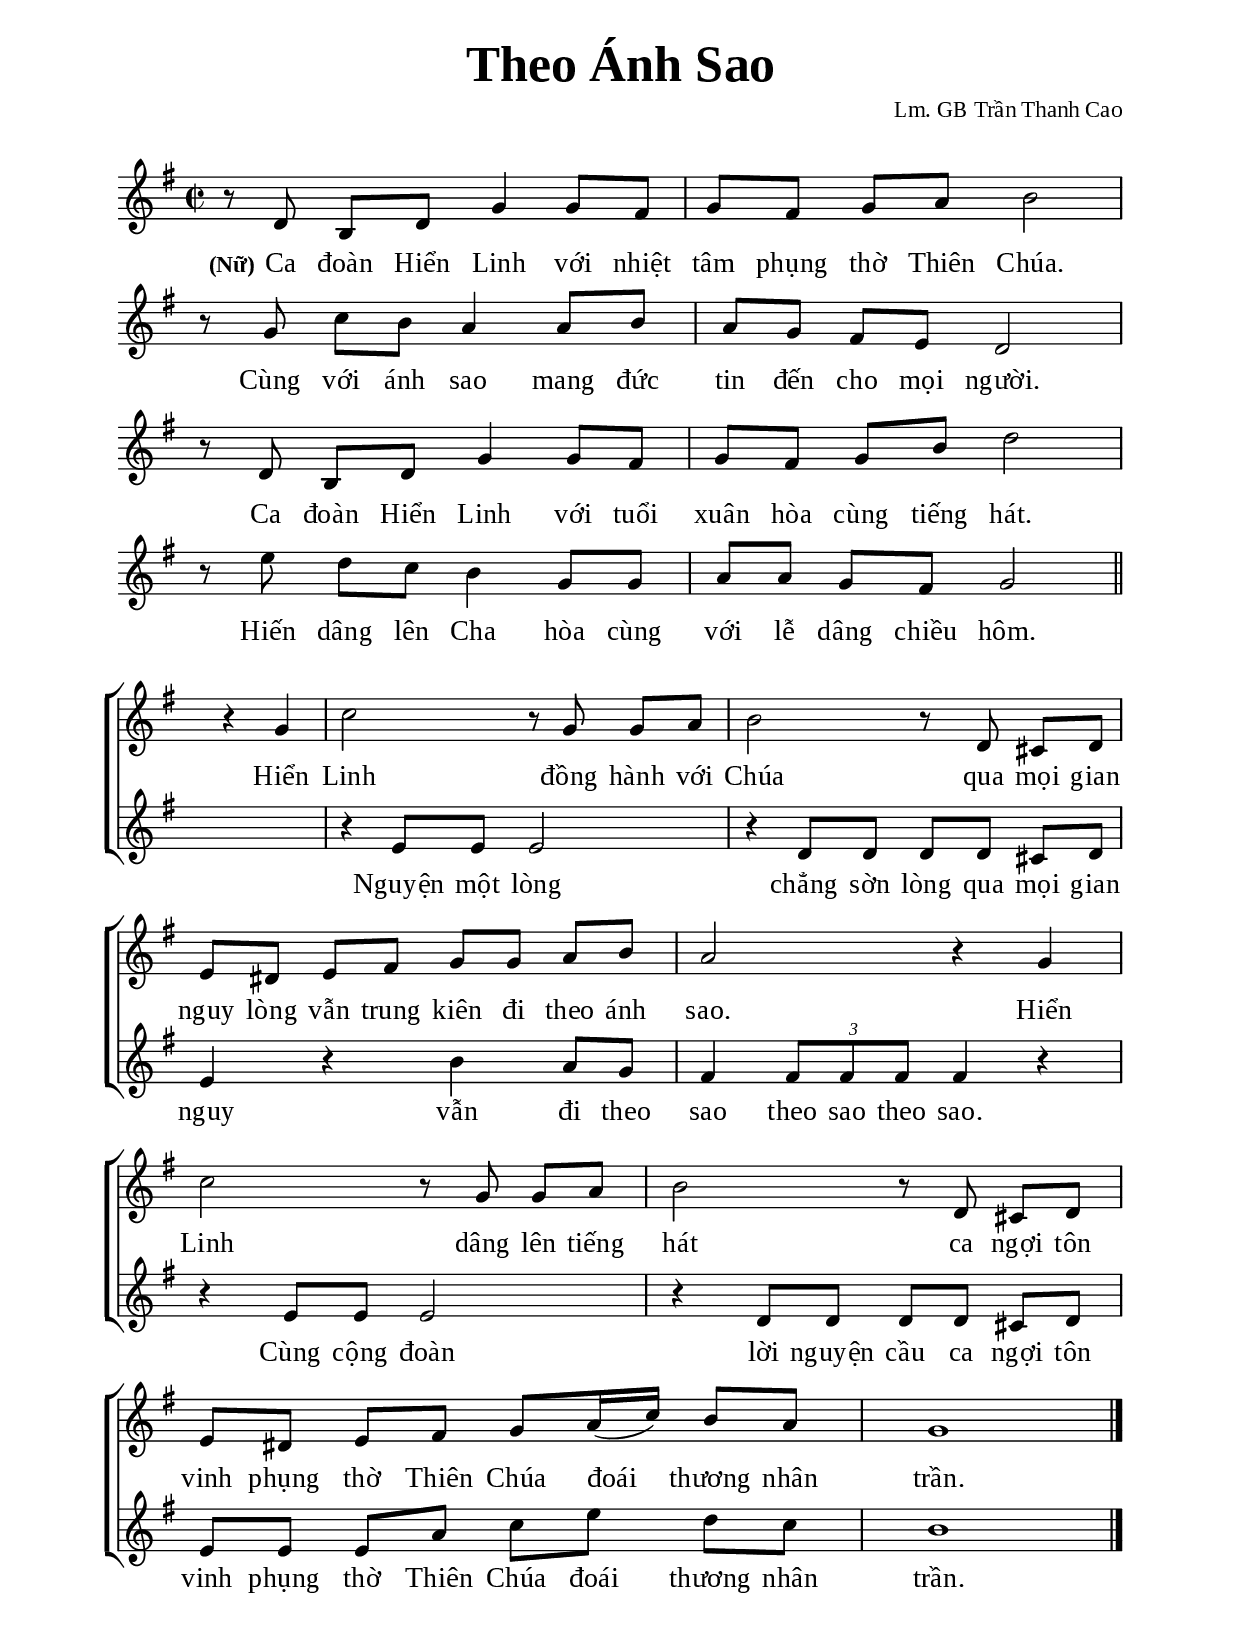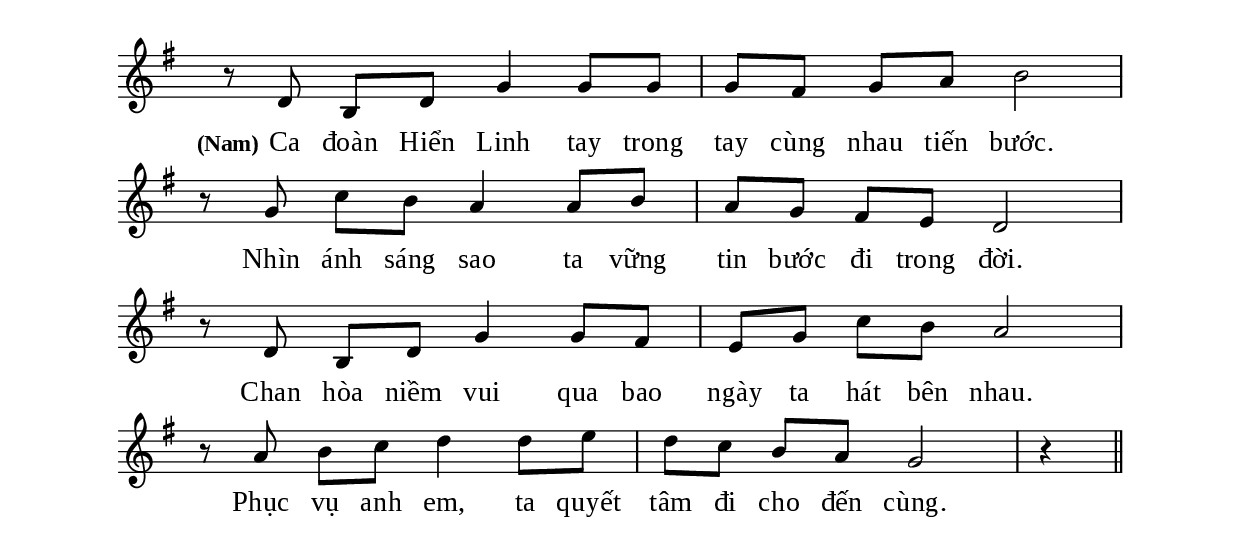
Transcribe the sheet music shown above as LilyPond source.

% Cài đặt chung
\version "2.22.1"
\include "english.ly"

\header {
  title = \markup { \fontsize #3 "Theo Ánh Sao" }
  poet = " "
  composer = "Lm. GB Trần Thanh Cao"
  arranger = " "
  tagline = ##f
}

% Nhạc phiên khúc
nhacPhienKhucMot = \relative c' {
  r8 d8 b d |
  g4 g8 fs g fs g a |
  b2 r8 g c b |
  a4 a8 b a g fs e |
  d2 r8 d b d |
  g4 g8 fs g fs g b |
  d2 r8 e d c |
  b4 g8 g a a g fs |
  g2 \bar "||"
}

nhacPhienKhucHai = \relative c' {
  r8 d8 b d |
  g4 g8 g g fs g a |
  b2 r8 g c b |
  a4 a8 b a g fs e |
  d2 r8 d b d |
  g4 g8 fs e g c b |
  a2 r8 a b c |
  d4 d8 e d c b a |
  g2 r4 \bar "||"
}

% Nhạc điệp khúc
nhacDiepKhucSop = \relative c'' {
  \partial 2 r4 g |
  c2 r8 g g a |
  b2 r8 d, cs d |
  e ds e fs g g a b |
  a2 r4 g |
  c2 r8 g g a |
  b2 r8 d, cs d |
  e ds e fs g a16 (c) b8 a |
  g1 \bar "|."
}

nhacDiepKhucBas = \relative c' {
  \skip 2
  r4 e8 e e2 |
  r4 d8 d d d cs d |
  e4 r b' a8 g |
  fs4 \tuplet 3/2 { fs8 fs fs } fs4 r |
  r e8 e e2 |
  r4 d8 d d d cs d |
  e e e a c e d c |
  b1
}

% Lời phiên khúc
loiPhienKhucMot = \lyricmode {
  \set stanza = #"(Nữ)"
  Ca đoàn Hiển Linh với nhiệt tâm phụng thờ Thiên Chúa.
  Cùng với ánh sao mang đức tin đến cho mọi người.
  Ca đoàn Hiển Linh với tuổi xuân hòa cùng tiếng hát.
  Hiến dâng lên Cha hòa cùng với lễ dâng chiều hôm.
}

loiPhienKhucHai = \lyricmode {
  \set stanza = #"(Nam)"
  Ca đoàn Hiển Linh tay trong tay cùng nhau tiến bước.
  Nhìn ánh sáng sao ta vững tin bước đi trong đời.
  Chan hòa niềm vui qua bao ngày ta hát bên nhau.
  Phục vụ anh em, ta quyết tâm đi cho đến cùng.
}

% Lời điệp khúc
loiDiepKhucSop = \lyricmode {
  Hiển Linh đồng hành với Chúa
  qua mọi gian nguy lòng vẫn trung kiên đi theo ánh sao.
  Hiển Linh dâng lên tiếng hát
  ca ngợi tôn vinh phụng thờ Thiên Chúa đoái thương nhân trần.
}

loiDiepKhucBas = \lyricmode {
  Nguyện một lòng
  chẳng sờn lòng qua mọi gian nguy vẫn đi theo sao
  theo sao theo sao.
  Cùng cộng đoàn
  lời nguyện cầu ca ngợi tôn vinh
  phụng thờ Thiên Chúa đoái thương nhân trần.
}

% Dàn trang
\paper {
  #(set-paper-size "a4")
  top-margin = 15\mm
  bottom-margin = 15\mm
  left-margin = 20\mm
  right-margin = 20\mm
  indent = #0
  #(define fonts
    (make-pango-font-tree
      "Liberation Serif"
      "Liberation Serif"
      "Liberation Serif"
      (/ 20 20)))
  page-count = #2
  print-page-number = #f
}

TongNhip = {
  \key g \major \time 2/2 
  \set Timing.beamExceptions = #'()
  \set Timing.baseMoment = #(ly:make-moment 1/4)
  \set Timing.beatStructure = #'(1 1 1 1)
}

\score {
  \new ChoirStaff <<
    \new Staff = phienKhuc \with {
        %\magnifyStaff #(magstep +1)
      }
      <<
      \new Voice = beSop {
        \TongNhip \nhacPhienKhucMot
      }
    >>
    \new Lyrics \with {
          \override VerticalAxisGroup.
            nonstaff-relatedstaff-spacing.padding = #1.2
          \override VerticalAxisGroup.
            nonstaff-unrelatedstaff-spacing.padding = #1
        }
        \lyricsto beSop \loiPhienKhucMot
  >>
  \layout {
    \override Lyrics.LyricText.font-size = #+2
    \override Lyrics.LyricSpace.minimum-distance = #2.0
    \override Score.BarNumber.break-visibility = ##(#f #f #f)
    \override Score.SpacingSpanner.uniform-stretching = ##t
  }
}

\score {
  \new ChoirStaff <<
    \new Staff = diepKhucSop \with {
        %\magnifyStaff #(magstep +1)
      }
      <<
      \new Voice = beSop {
        \TongNhip \nhacDiepKhucSop
      }
      \new Lyrics \lyricsto beSop \loiDiepKhucSop
    >>
     \new Staff = diepKhucBas \with {
        %\magnifyStaff #(magstep +1)
      }
      <<
      \new Voice = beBas {
        \TongNhip \nhacDiepKhucBas
      }
      \new Lyrics \lyricsto beBas \loiDiepKhucBas
    >>
  >>
  \layout {
    \override Staff.TimeSignature.transparent = ##t
    \override Lyrics.LyricText.font-size = #+2
    \override Lyrics.LyricSpace.minimum-distance = #1.0
    \override Score.BarNumber.break-visibility = ##(#f #f #f)
    \override Score.SpacingSpanner.uniform-stretching = ##t
  }
}

\markup { \vspace #2 }

\score {
  \new ChoirStaff <<
    \new Staff = phienKhuc \with {
        %\magnifyStaff #(magstep +1)
      }
      <<
      \new Voice = beSop {
        \TongNhip \nhacPhienKhucHai
      }
    >>
    \new Lyrics \with {
          \override VerticalAxisGroup.
            nonstaff-relatedstaff-spacing.padding = #1.2
          \override VerticalAxisGroup.
            nonstaff-unrelatedstaff-spacing.padding = #1
        }
        \lyricsto beSop \loiPhienKhucHai
  >>
  \layout {
    \override Staff.TimeSignature.transparent = ##t
    \override Lyrics.LyricText.font-size = #+2
    \override Lyrics.LyricSpace.minimum-distance = #2.0
    \override Score.BarNumber.break-visibility = ##(#f #f #f)
    \override Score.SpacingSpanner.uniform-stretching = ##t
  } 
}
